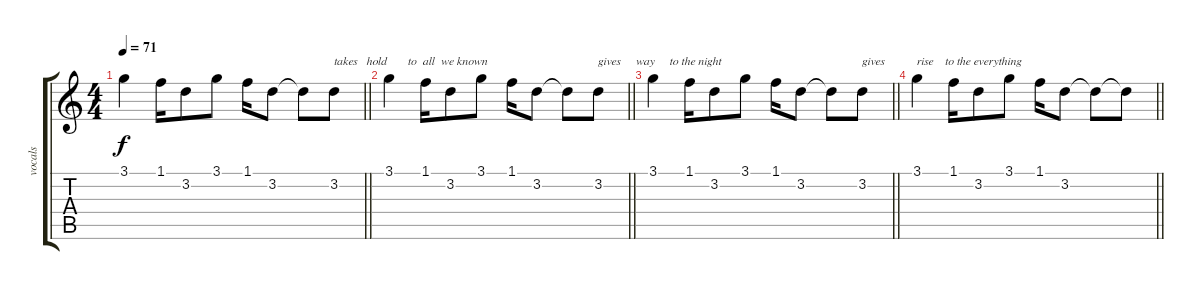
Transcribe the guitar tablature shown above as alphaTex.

\track ("vocals" "vocals") {instrument electricguitarjazz}
\staff {score tabs}
\tuning (E4 B3 G3 D3 A2 E2) {hide}
\ts (4 4)
\tempo 71
\clef g2
\barLineRight lightlight
\ks c
3.1.4{dy f} 1.1.16 3.2.8 3.1.8 1.1.16 3.2.8 3.2{t}.8 3.2.8{txt "takes   hold       to  all  we known"} |
\barLineRight lightlight
3.1.4 1.1.16 3.2.8 3.1.8 1.1.16 3.2.8 3.2{t}.8 3.2.8{txt "gives     way     to the night "} |
\barLineRight lightlight
3.1.4 1.1.16 3.2.8 3.1.8 1.1.16 3.2.8 3.2{t}.8 3.2.8{txt "gives"} |
\barLineRight lightlight
3.1.4{txt "rise    to the everything"} 1.1.16 3.2.8 3.1.8 1.1.16 3.2.8 3.2{t}.8 3.2{t}.8
